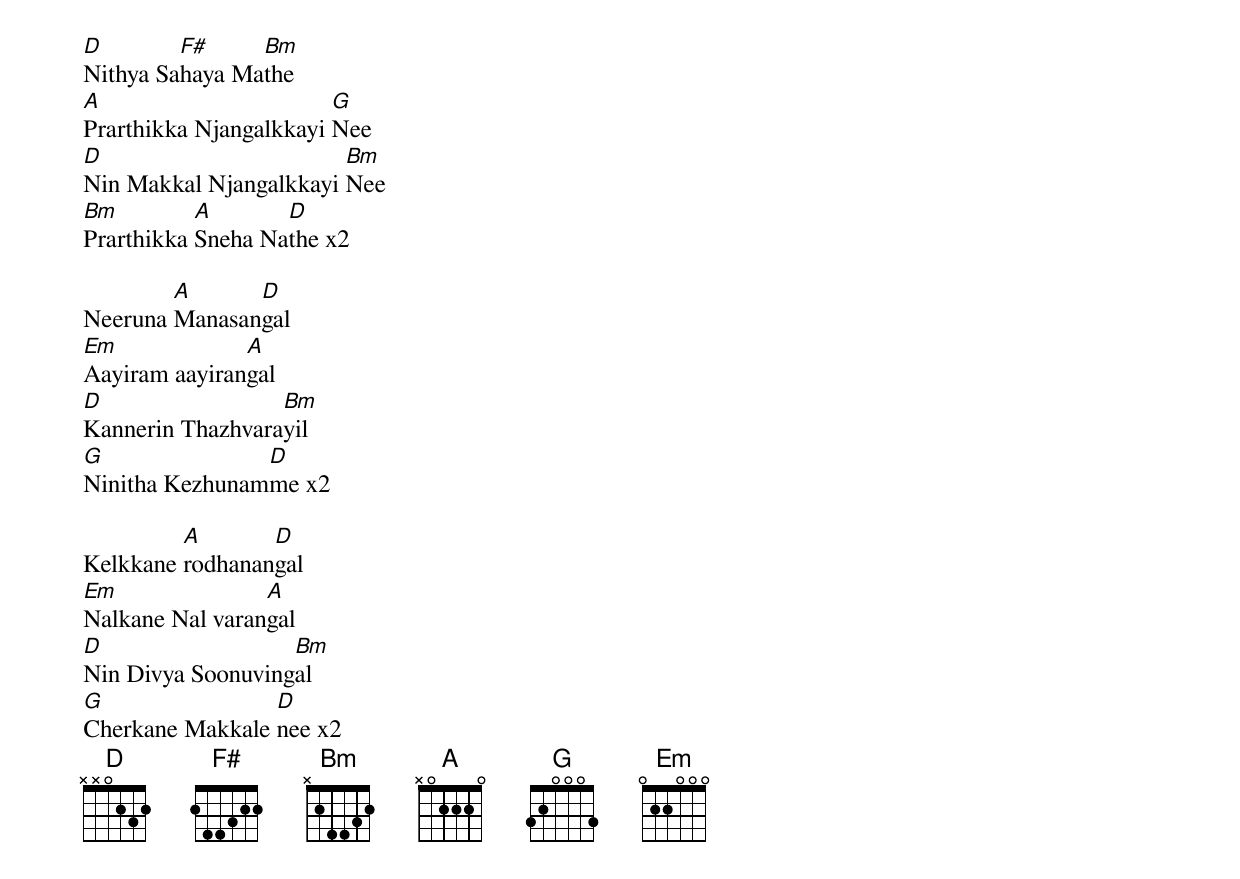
D        F#     Bm
Nithya Sahaya Mathe
A                       G
Prarthikka Njangalkkayi Nee
D                       Bm
Nin Makkal Njangalkkayi Nee
Bm         A       D
Prarthikka Sneha Nathe x2

        A      D
Neeruna Manasangal
Em             A
Aayiram aayirangal
D                 Bm
Kannerin Thazhvarayil
G               D
Ninitha Kezhunamme x2

         A       D
Kelkkane rodhanangal
Em               A
Nalkane Nal varangal
D                  Bm
Nin Divya Soonuvingal
G                D
Cherkane Makkale nee x2
